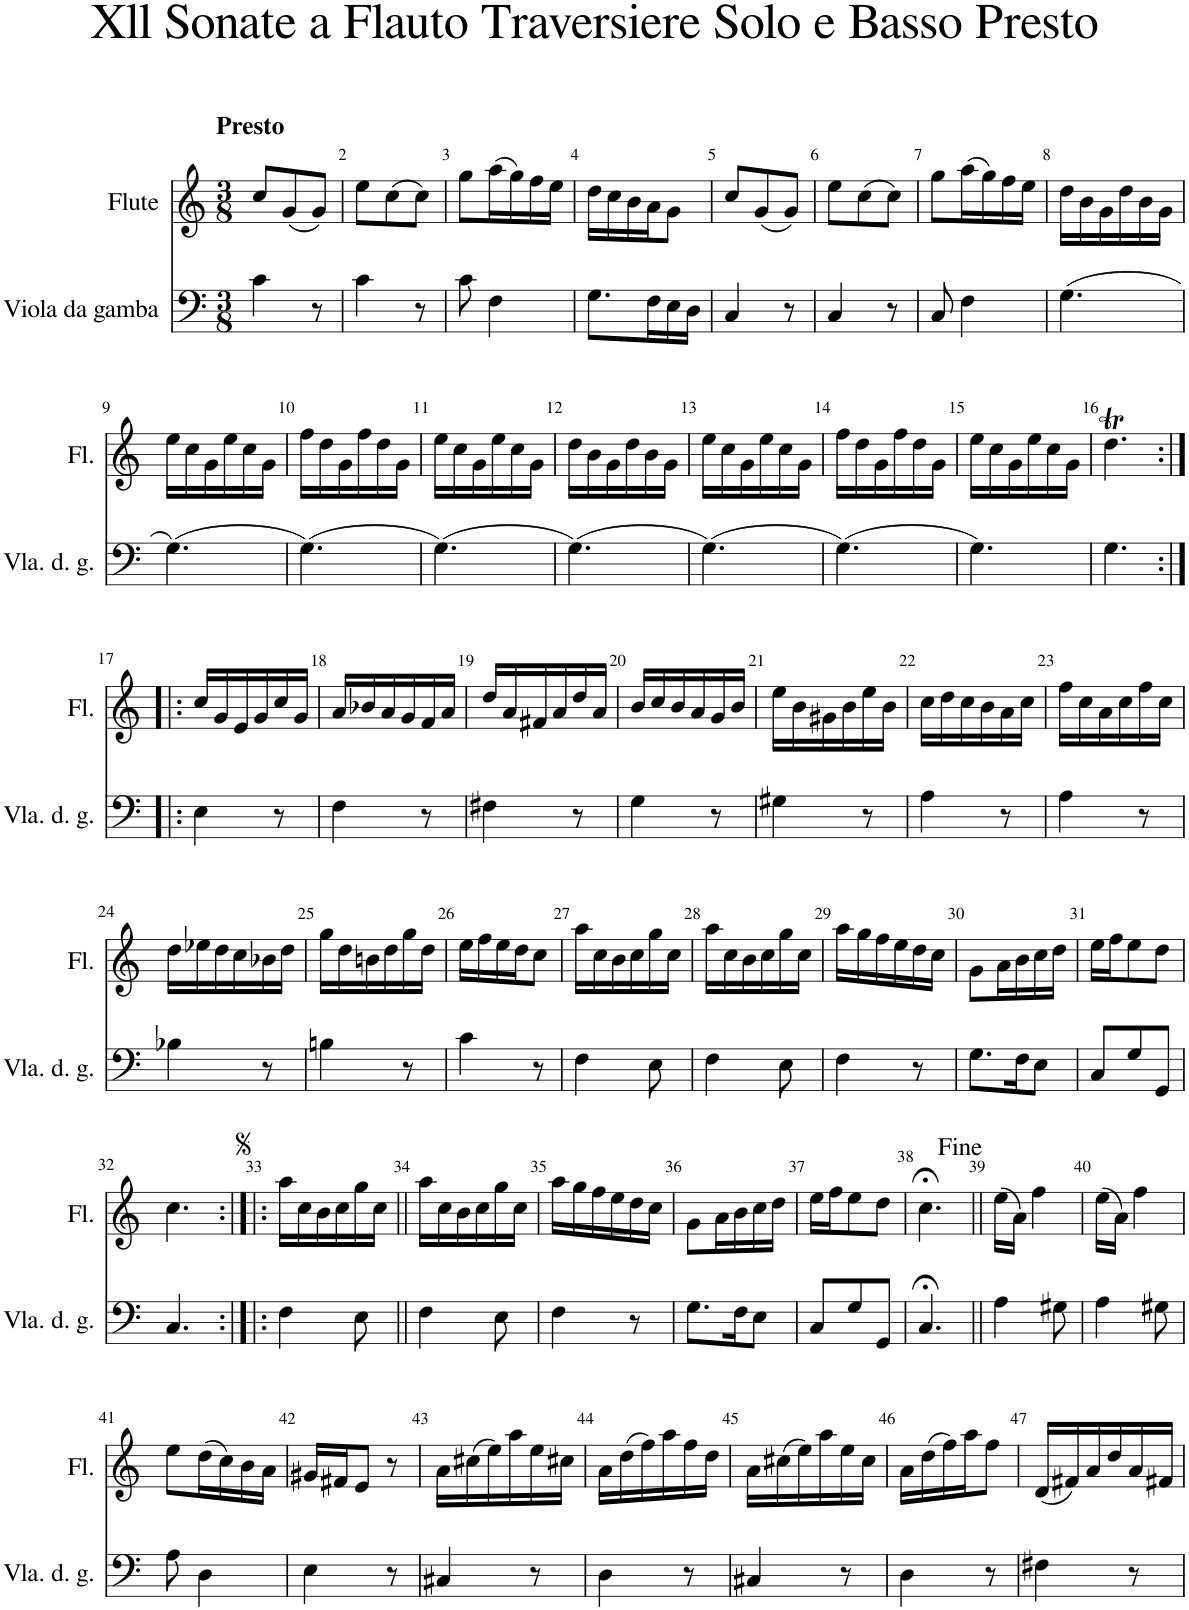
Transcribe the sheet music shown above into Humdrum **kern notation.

**kern	**kern
*part2	*part1
*staff2	*staff1
*I"Viola da gamba	*I"Flute
*I'Vla. d. g.	*I'Fl.
*clefF4	*clefG2
*k[]	*k[]
*M3/8	*M3/8
=1	=1
!	!LO:TX:a:B:t=Presto
4c\	8cc/L
.	(8g/
8r	8g/J)
=2	=2
4c\	8ee\L
.	(8cc\
8r	8cc\J)
=3	=3
8c\	8gg\L
4F\	(16aa\L
.	16gg\)
.	16ff\
.	16ee\JJ
=4	=4
8.G\L	16dd\LL
.	16cc\
.	16b\
16F\L	16a\J
16E\	8g\J
16D\JJ	.
=5	=5
4C/	8cc/L
.	(8g/
8r	8g/J)
=6	=6
4C/	8ee\L
.	(8cc\
8r	8cc\J)
=7	=7
8C/	8gg\L
4F\	(16aa\L
.	16gg\)
.	16ff\
.	16ee\JJ
=8	=8
(4.G\	16dd\LL
.	16b\
.	16g\
.	16dd\
.	16b\
.	16g\JJ
!!LO:LB:g=z
=9	=9
(4.G\)	16ee\LL
.	16cc\
.	16g\
.	16ee\
.	16cc\
.	16g\JJ
=10	=10
(4.G\)	16ff\LL
.	16dd\
.	16g\
.	16ff\
.	16dd\
.	16g\JJ
=11	=11
(4.G\)	16ee\LL
.	16cc\
.	16g\
.	16ee\
.	16cc\
.	16g\JJ
=12	=12
(4.G\)	16dd\LL
.	16b\
.	16g\
.	16dd\
.	16b\
.	16g\JJ
=13	=13
(4.G\)	16ee\LL
.	16cc\
.	16g\
.	16ee\
.	16cc\
.	16g\JJ
=14	=14
(4.G\)	16ff\LL
.	16dd\
.	16g\
.	16ff\
.	16dd\
.	16g\JJ
=15	=15
4.G\)	16ee\LL
.	16cc\
.	16g\
.	16ee\
.	16cc\
.	16g\JJ
=16	=16
4.G\	4.ddT\
!!LO:LB:g=z
=17:|!|:	=17:|!|:
4E\	16cc/LL
.	16g/
.	16e/
.	16g/
8r	16cc/
.	16g/JJ
=18	=18
4F\	16a/LL
.	16b-X/
.	16a/
.	16g/
8r	16f/
.	16a/JJ
=19	=19
4F#X\	16dd/LL
.	16a/
.	16f#X/
.	16a/
8r	16dd/
.	16a/JJ
=20	=20
4G\	16b/LL
.	16cc/
.	16b/
.	16a/
8r	16g/
.	16b/JJ
=21	=21
4G#X\	16ee\LL
.	16b\
.	16g#X\
.	16b\
8r	16ee\
.	16b\JJ
=22	=22
4A\	16cc\LL
.	16dd\
.	16cc\
.	16b\
8r	16a\
.	16cc\JJ
=23	=23
4A\	16ff\LL
.	16cc\
.	16a\
.	16cc\
8r	16ff\
.	16cc\JJ
!!LO:LB:g=z
=24	=24
4B-X\	16dd\LL
.	16ee-X\
.	16dd\
.	16cc\
8r	16b-X\
.	16dd\JJ
=25	=25
4Bn\	16gg\LL
.	16dd\
.	16bn\
.	16dd\
8r	16gg\
.	16dd\JJ
=26	=26
4c\	16ee\LL
.	16ff\
.	16ee\
.	16dd\J
8r	8cc\J
=27	=27
4F\	16aa\LL
.	16cc\
.	16b\
.	16cc\
8E\	16gg\
.	16cc\JJ
=28	=28
4F\	16aa\LL
.	16cc\
.	16b\
.	16cc\
8E\	16gg\
.	16cc\JJ
=29	=29
4F\	16aa\LL
.	16gg\
.	16ff\
.	16ee\
8r	16dd\
.	16cc\JJ
=30	=30
8.G\L	8g\L
.	16a\L
16F\K	16b\
8E\J	16cc\
.	16dd\JJ
=31	=31
8C/L	16ee\LL
.	16ff\J
8G/	8ee\
8GG/J	8dd\J
!!LO:LB:g=z
=32	=32
4.C/	4.cc\
=33:|!|:	=33:|!|:
4F\	16aa\LL
.	16cc\
.	16b\
.	16cc\
8E\	16gg\
.	16cc\JJ
=34||	=34||
4F\	16aa\LL
.	16cc\
.	16b\
.	16cc\
8E\	16gg\
.	16cc\JJ
=35	=35
4F\	16aa\LL
.	16gg\
.	16ff\
.	16ee\
8r	16dd\
.	16cc\JJ
=36	=36
8.G\L	8g\L
.	16a\L
16F\K	16b\
8E\J	16cc\
.	16dd\JJ
=37	=37
8C/L	16ee\LL
.	16ff\J
8G/	8ee\
8GG/J	8dd\J
=38	=38
4.C;</	4.cc;<\
=39||	=39||
4A\	(16ee\LL
.	16a\JJ)
.	4ff\
8G#X\	.
=40	=40
4A\	(16ee\LL
.	16a\JJ)
.	4ff\
8G#X\	.
!!LO:LB:g=z
=41	=41
8A\	8ee\L
4D\	(16dd\L
.	16cc\)
.	16b\
.	16a\JJ
=42	=42
4E\	16g#X/LL
.	16f#X/J
.	8e/J
8r	8r
=43	=43
4C#X/	16a\LL
.	(16cc#X\
.	16ee\)
.	16aa\
8r	16ee\
.	16cc#X\JJ
=44	=44
4D\	16a\LL
.	(16dd\
.	16ff\)
.	16aa\
8r	16ff\
.	16dd\JJ
=45	=45
4C#X/	16a\LL
.	(16cc#X\
.	16ee\)
.	16aa\
8r	16ee\
.	16cc#\JJ
=46	=46
4D\	16a\LL
.	(16dd\
.	16ff\)
.	16aa\J
8r	8ff\J
=47	=47
4F#X\	(16d/LL
.	16f#X/)
.	16a/
.	16dd/
8r	16a/
.	16f#X/JJ
=	=
*-	*-
